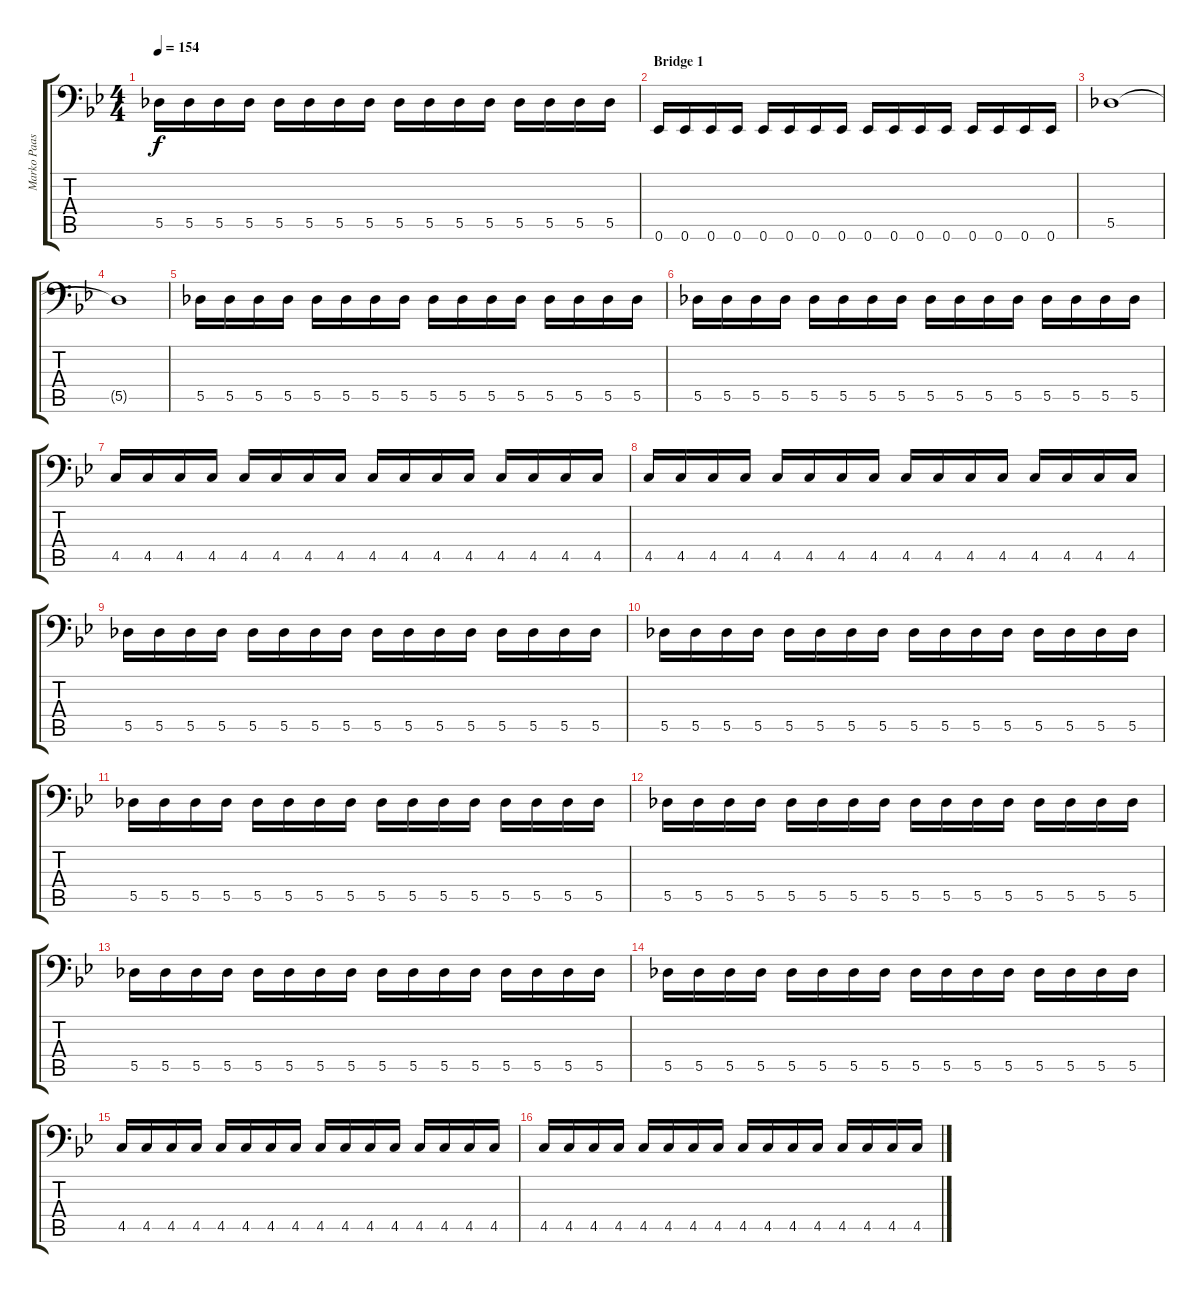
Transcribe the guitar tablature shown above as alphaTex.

\track ("Marko Paasikoski" "Marko Paas") {instrument electricbasspick}
\staff {score tabs}
\tuning (Eb3 Bb2 Gb2 Db2 Ab1 Eb1) {hide}
\ts (4 4)
\tempo 154
\clef f4
\ks gminor
5.5.16{dy f} 5.5.16 5.5.16 5.5.16 5.5.16 5.5.16 5.5.16 5.5.16 5.5.16 5.5.16 5.5.16 5.5.16 5.5.16 5.5.16 5.5.16 5.5.16 |
\section ("" "Bridge 1")
0.6.16 0.6.16 0.6.16 0.6.16 0.6.16 0.6.16 0.6.16 0.6.16 0.6.16 0.6.16 0.6.16 0.6.16 0.6.16 0.6.16 0.6.16 0.6.16 |
5.5.1 |
5.5{t}.1 |
5.5.16 5.5.16 5.5.16 5.5.16 5.5.16 5.5.16 5.5.16 5.5.16 5.5.16 5.5.16 5.5.16 5.5.16 5.5.16 5.5.16 5.5.16 5.5.16 |
5.5.16 5.5.16 5.5.16 5.5.16 5.5.16 5.5.16 5.5.16 5.5.16 5.5.16 5.5.16 5.5.16 5.5.16 5.5.16 5.5.16 5.5.16 5.5.16 |
4.5.16 4.5.16 4.5.16 4.5.16 4.5.16 4.5.16 4.5.16 4.5.16 4.5.16 4.5.16 4.5.16 4.5.16 4.5.16 4.5.16 4.5.16 4.5.16 |
4.5.16 4.5.16 4.5.16 4.5.16 4.5.16 4.5.16 4.5.16 4.5.16 4.5.16 4.5.16 4.5.16 4.5.16 4.5.16 4.5.16 4.5.16 4.5.16 |
5.5.16 5.5.16 5.5.16 5.5.16 5.5.16 5.5.16 5.5.16 5.5.16 5.5.16 5.5.16 5.5.16 5.5.16 5.5.16 5.5.16 5.5.16 5.5.16 |
5.5.16 5.5.16 5.5.16 5.5.16 5.5.16 5.5.16 5.5.16 5.5.16 5.5.16 5.5.16 5.5.16 5.5.16 5.5.16 5.5.16 5.5.16 5.5.16 |
5.5.16 5.5.16 5.5.16 5.5.16 5.5.16 5.5.16 5.5.16 5.5.16 5.5.16 5.5.16 5.5.16 5.5.16 5.5.16 5.5.16 5.5.16 5.5.16 |
5.5.16 5.5.16 5.5.16 5.5.16 5.5.16 5.5.16 5.5.16 5.5.16 5.5.16 5.5.16 5.5.16 5.5.16 5.5.16 5.5.16 5.5.16 5.5.16 |
5.5.16 5.5.16 5.5.16 5.5.16 5.5.16 5.5.16 5.5.16 5.5.16 5.5.16 5.5.16 5.5.16 5.5.16 5.5.16 5.5.16 5.5.16 5.5.16 |
5.5.16 5.5.16 5.5.16 5.5.16 5.5.16 5.5.16 5.5.16 5.5.16 5.5.16 5.5.16 5.5.16 5.5.16 5.5.16 5.5.16 5.5.16 5.5.16 |
4.5.16 4.5.16 4.5.16 4.5.16 4.5.16 4.5.16 4.5.16 4.5.16 4.5.16 4.5.16 4.5.16 4.5.16 4.5.16 4.5.16 4.5.16 4.5.16 |
4.5.16 4.5.16 4.5.16 4.5.16 4.5.16 4.5.16 4.5.16 4.5.16 4.5.16 4.5.16 4.5.16 4.5.16 4.5.16 4.5.16 4.5.16 4.5.16
